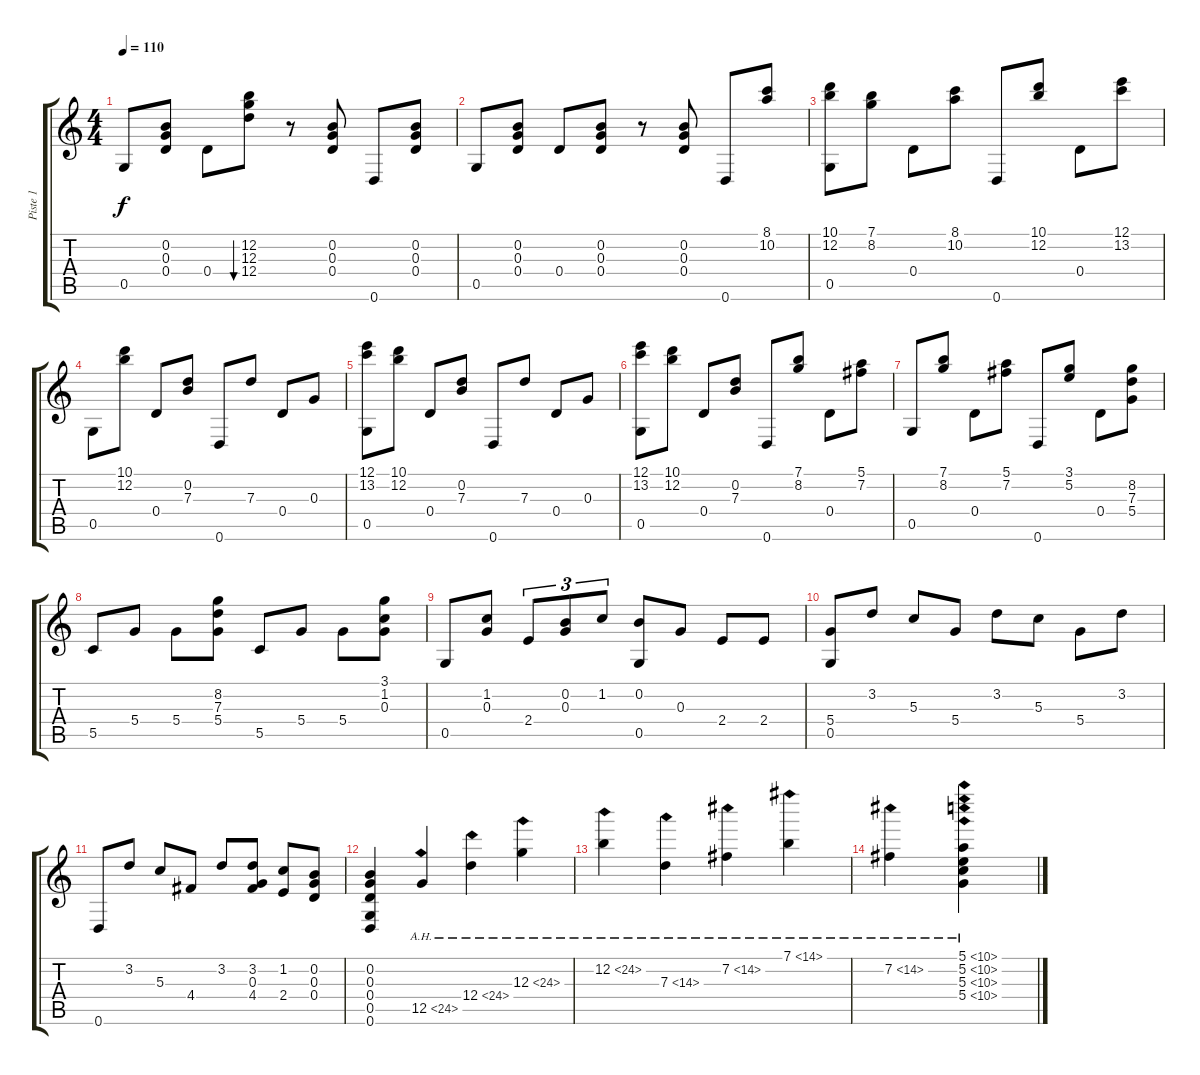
\track ("Piste 1" "Piste 1") {instrument electricguitarmuted}
\staff {score tabs}
\tuning (E4 B3 G3 D3 G2 D2) {hide}
\ts (4 4)
\tempo 110
\clef g2
\ks c
0.5.8{dy f} (0.2 0.3 0.4).8 0.4.8 (12.2 12.3 12.4).8{bu 60} r.8 (0.2 0.3 0.4).8 0.6.8 (0.2 0.3 0.4).8 |
0.5.8 (0.2 0.3 0.4).8 0.4.8 (0.2 0.3 0.4).8 r.8 (0.2 0.3 0.4).8 0.6.8 (8.1 10.2).8 |
(10.1 12.2 0.5).8 (7.1 8.2).8 0.4.8 (8.1 10.2).8 0.6.8 (10.1 12.2).8 0.4.8 (12.1 13.2).8 |
0.5.8 (10.1 12.2).8 0.4.8 (0.2 7.3).8 0.6.8 7.3.8 0.4.8 0.3.8 |
(12.1 13.2 0.5).8 (10.1 12.2).8 0.4.8 (0.2 7.3).8 0.6.8 7.3.8 0.4.8 0.3.8 |
(12.1 13.2 0.5).8 (10.1 12.2).8 0.4.8 (0.2 7.3).8 0.6.8 (7.1 8.2).8 0.4.8 (5.1 7.2).8 |
0.5.8 (7.1 8.2).8 0.4.8 (5.1 7.2).8 0.6.8 (3.1 5.2).8 0.4.8 (8.2 7.3 5.4).8 |
5.5.8 5.4.8 5.4.8 (8.2 7.3 5.4).8 5.5.8 5.4.8 5.4.8 (3.1 1.2 0.3).8 |
0.5.8 (1.2 0.3).8 2.4.8{tu (3 2)} (0.2 0.3).8{tu (3 2)} 1.2.8{tu (3 2)} (0.2 0.5).8 0.3.8 2.4.8 2.4.8 |
(5.4 0.5).8 3.2.8 5.3.8 5.4.8 3.2.8 5.3.8 5.4.8 3.2.8 |
0.6.8 3.2.8 5.3.8 4.4.8 3.2.8 (3.2 0.3 4.4).8 (1.2 2.4).8 (0.2 0.3 0.4).8 |
(0.2 0.3 0.4 0.5 0.6).4 12.5{ah 12}.4 12.4{ah 12}.4 12.3{ah 12}.4 |
12.2{ah 12}.4 7.3{ah 7}.4 7.2{ah 7}.4 7.1{ah 7}.4 |
7.2{ah 7}.4 (5.1{ah 5} 5.2{ah 5} 5.3{ah 5} 5.4{ah 5}).4
